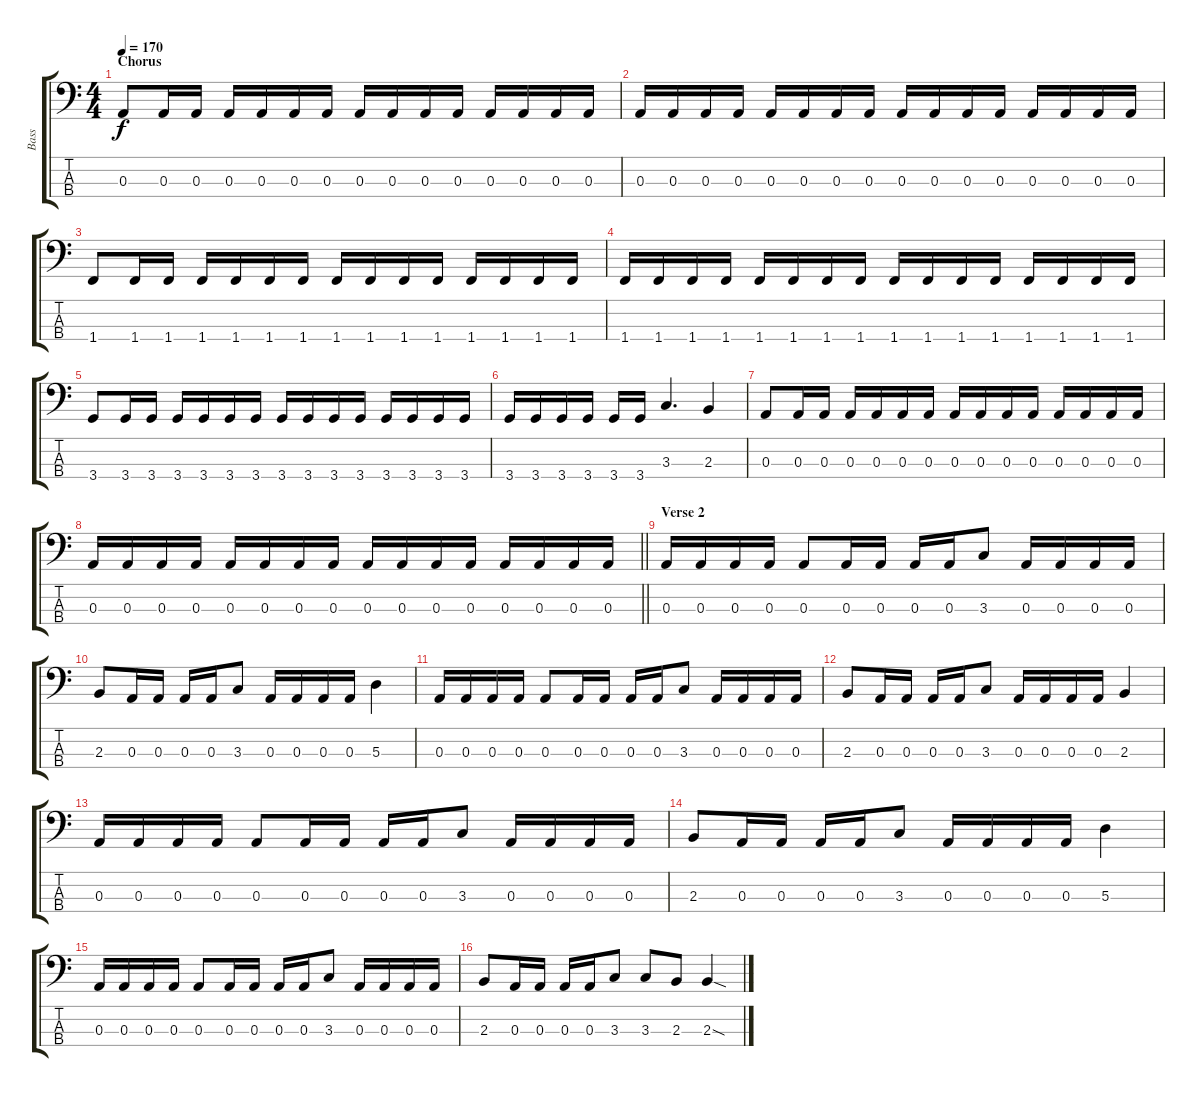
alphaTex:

\track ("Bass" "Bass") {instrument electricbassfinger}
\staff {score tabs}
\tuning (G2 D2 A1 E1) {hide}
\ts (4 4)
\section ("" "Chorus")
\tempo 170
\clef f4
\ks c
0.3.8{dy f} 0.3.16 0.3.16 0.3.16 0.3.16 0.3.16 0.3.16 0.3.16 0.3.16 0.3.16 0.3.16 0.3.16 0.3.16 0.3.16 0.3.16 |
0.3.16 0.3.16 0.3.16 0.3.16 0.3.16 0.3.16 0.3.16 0.3.16 0.3.16 0.3.16 0.3.16 0.3.16 0.3.16 0.3.16 0.3.16 0.3.16 |
1.4.8 1.4.16 1.4.16 1.4.16 1.4.16 1.4.16 1.4.16 1.4.16 1.4.16 1.4.16 1.4.16 1.4.16 1.4.16 1.4.16 1.4.16 |
1.4.16 1.4.16 1.4.16 1.4.16 1.4.16 1.4.16 1.4.16 1.4.16 1.4.16 1.4.16 1.4.16 1.4.16 1.4.16 1.4.16 1.4.16 1.4.16 |
3.4.8 3.4.16 3.4.16 3.4.16 3.4.16 3.4.16 3.4.16 3.4.16 3.4.16 3.4.16 3.4.16 3.4.16 3.4.16 3.4.16 3.4.16 |
3.4.16 3.4.16 3.4.16 3.4.16 3.4.16 3.4.16 3.3.4{d} 2.3.4 |
0.3.8 0.3.16 0.3.16 0.3.16 0.3.16 0.3.16 0.3.16 0.3.16 0.3.16 0.3.16 0.3.16 0.3.16 0.3.16 0.3.16 0.3.16 |
\barLineRight lightlight
0.3.16 0.3.16 0.3.16 0.3.16 0.3.16 0.3.16 0.3.16 0.3.16 0.3.16 0.3.16 0.3.16 0.3.16 0.3.16 0.3.16 0.3.16 0.3.16 |
\section ("" "Verse 2")
0.3.16 0.3.16 0.3.16 0.3.16 0.3.8 0.3.16 0.3.16 0.3.16 0.3.16 3.3.8 0.3.16 0.3.16 0.3.16 0.3.16 |
2.3.8 0.3.16 0.3.16 0.3.16 0.3.16 3.3.8 0.3.16 0.3.16 0.3.16 0.3.16 5.3.4 |
0.3.16 0.3.16 0.3.16 0.3.16 0.3.8 0.3.16 0.3.16 0.3.16 0.3.16 3.3.8 0.3.16 0.3.16 0.3.16 0.3.16 |
2.3.8 0.3.16 0.3.16 0.3.16 0.3.16 3.3.8 0.3.16 0.3.16 0.3.16 0.3.16 2.3.4 |
0.3.16 0.3.16 0.3.16 0.3.16 0.3.8 0.3.16 0.3.16 0.3.16 0.3.16 3.3.8 0.3.16 0.3.16 0.3.16 0.3.16 |
2.3.8 0.3.16 0.3.16 0.3.16 0.3.16 3.3.8 0.3.16 0.3.16 0.3.16 0.3.16 5.3.4 |
0.3.16 0.3.16 0.3.16 0.3.16 0.3.8 0.3.16 0.3.16 0.3.16 0.3.16 3.3.8 0.3.16 0.3.16 0.3.16 0.3.16 |
2.3.8 0.3.16 0.3.16 0.3.16 0.3.16 3.3.8 3.3.8 2.3.8 2.3{sod}.4
